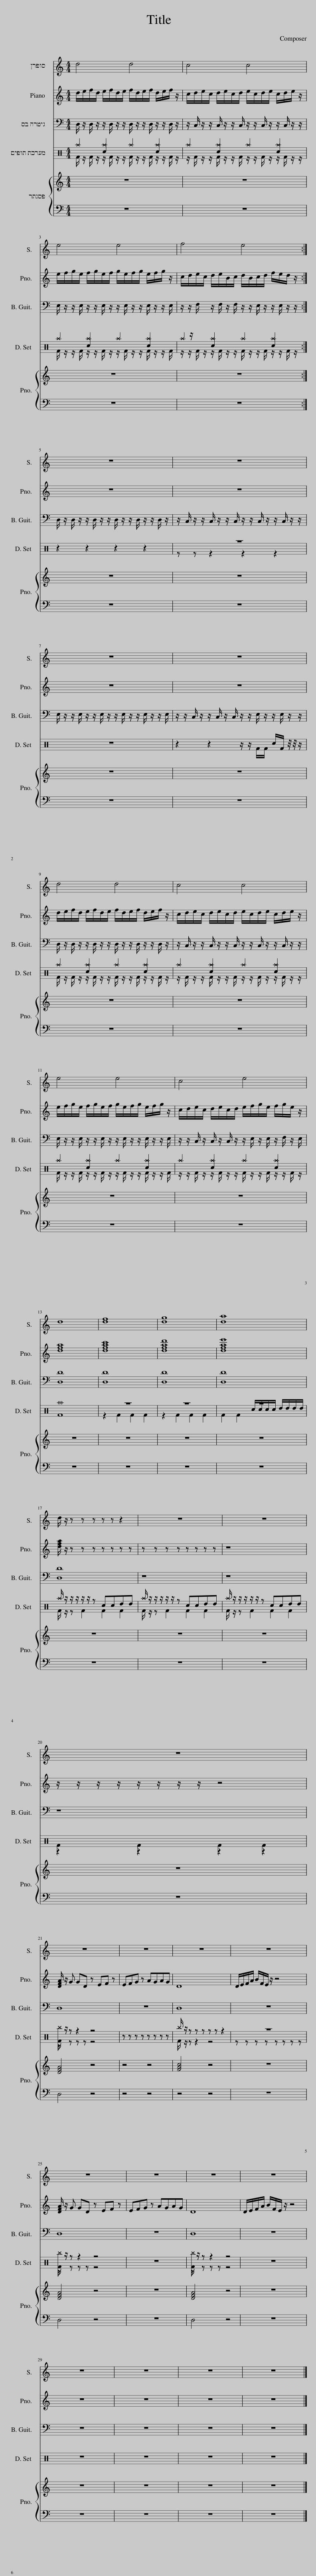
X:1
%%score 1 2 3 ( 4 5 ) { 6 | 7 }
L:1/8
M:4/4
I:linebreak $
K:C
V:1 treble
V:2 treble
V:3 bass transpose=-12
V:4 perc
K:none
V:5 perc
K:none
V:6 treble
V:7 bass
V:1
 d4 d4 | c4 c4 |$ e4 e4 | f4 e4 :|$ z8 | %5
 z8 |$ z8 | z8 |$ d4 d4 | c4 c4 |$ %10
 e4 e4 | c4 e4 |$ d8 | [df]8 | [dg]8 | %15
 [da]8 |$ d/ z/ z z z z z z2 | z8 | z8 |$ z8 |$ %20
 z8 | z8 | z8 | z8 |$ z8 | %25
 z8 | z8 | z8 |$ z8 | z8 | %30
 z8 | z8 |] %32
V:2
 d/e/f/d/ e/f/d/e/ f/d/e/f/ d/e/f/ z/ | c/d/e/c/ d/e/c/d/ e/c/d/e/ c/d/e/ z/ |$ e/f/g/e/ f/g/e/f/ g/e/f/g/ e/f/g/ z/ | c/d/e/c/ d/e/B/c/ d/B/c/d/ f/e/d/ z/ :|$ z8 | %5
 z8 |$ z8 | z8 |$ d/e/f/d/ e/f/d/e/ f/d/e/f/ d/e/f/ z/ | c/d/e/c/ d/e/c/d/ e/c/d/e/ c/d/e/ z/ |$ %10
 e/f/g/e/ f/g/e/f/ g/e/f/g/ e/f/g/ z/ | c/d/e/c/ d/e/c/d/ e/f/g/e/ f/g/e/ z/ |$ [dfa]8 | [dfac']8 | [dfad']8 | %15
 [dfae']8 |$ [dfa]/ z/ z z z z z z z | z z z z z z z z | z8 |$ z/ z/ z/ z/ z/ z/ z/ z/ z4 |$ %20
 [DFA]/ z/ G GD z EF z | EFG z AGAG | D8 | D/E/F/A/ B/F/E/ z/ z4 |$ [DFA]/ z/ G GD z EF z | %25
 EFG z AGAG | D8 | D/E/F/A/ B/F/E/ z/ z4 |$ z8 | z8 | %30
 z8 | z8 |] %32
V:3
 D,/ z/ D,/ z/ z/ D,/ z/ z/ D,/ z/ z/ D,/ z/ z/ D,/ z/ | z/ C,/ z/ z/ C,/ z/ z/ C,/ z/ z/ C,/ z/ z/ C,/ z/ z/ |$ E,/ z/ z/ E,/ z/ z/ E,/ z/ z/ E,/ z/ z/ E,/ z/ z/ E,/ | z/ z/ F,/ z/ z/ F,/ z/ F,/ z/ z/ E,/ z/ z/ E,/ z/ z/ :|$ D,/ z/ D,/ z/ z/ D,/ z/ z/ D,/ z/ z/ D,/ z/ z/ D,/ z/ | %5
 z/ C,/ z/ z/ C,/ z/ z/ C,/ z/ z/ C,/ z/ z/ C,/ z/ z/ |$ E,/ z/ z/ E,/ z/ z/ E,/ z/ z/ E,/ z/ z/ E,/ z/ z/ E,/ | z/ z/ C,/ z/ z/ C,/ z/ C,/ z/ z/ E,/ z/ z/ E,/ z/ z/ |$ D,/ z/ D,/ z/ z/ D,/ z/ z/ D,/ z/ z/ D,/ z/ z/ D,/ z/ | z/ C,/ z/ z/ C,/ z/ z/ C,/ z/ z/ C,/ z/ z/ C,/ z/ z/ |$ %10
 E,/ z/ z/ E,/ z/ z/ E,/ z/ z/ E,/ z/ z/ E,/ z/ z/ E,/ | z/ z/ C,/ z/ C,/ z/ C,/ z/ z/ E,/ z/ E,/ z/ F,/ z/ E,/ |$ [D,D]8 | [D,D]8 | [D,D]8 | %15
 [D,D]8 |$ [D,D]8 | z8 | z8 |$ z8 |$ %20
 D,8 | z8 | D,8 | z8 |$ D,8 | %25
 z8 | D,8 | z8 |$ z8 | z8 | %30
 z8 | z8 |] %32
V:4
 ^a2 [c^a]2 ^a2 [c^a]2 | ^a2 [c^a]2 ^a2 [c^a]2 |$ ^a2 [c^a]2 ^a2 [c^a]2 | ^a2 [c^a]2 ^a2 [c^a]2 :|$ z2 z2 z2 z2 | %5
 z8 |$ z8 | z2 z2 z/ z/ F/F/ c/F/ z/4 z/4 z/ |$ ^a2 [c^a]2 ^a2 [c^a]2 | ^a2 [c^a]2 ^a2 [c^a]2 |$ %10
 ^a2 [c^a]2 ^a2 [c^a]2 | ^a2 [c^a]2 ^a2 [c^a]2 |$ ^a8 | z8 | z8 | %15
 z8 |$ ^a/ z/ z/ z/ z/ z/ z ccdd | ^a/ z/ z/ z/ z/ z/ z ccdd | ^a/ z/ z/ z/ z/ z/ z ccdd |$ F2 F2 F2 F2 |$ %20
 [F^b]/ z/ z z2 z4 | z z z z z z z z | ^b/ z/ z z z z z z2 | z8 |$ [F^b]/ z/ z z2 z4 | %25
 z8 | [F^b]/ z/ z z2 z4 | z8 |$ z8 | z8 | %30
 z8 | z8 |] %32
V:5
 F/ z/ F/ z/ z/ F/ z/ z/ F/ z/ z/ F/ z/ z/ F/ z/ | z/ F/ z/ z/ F/ z/ z/ F/ z/ z/ F/ z/ z/ F/ z/ z/ |$ F/ z/ z/ F/ z/ z/ F/ z/ z/ F/ z/ z/ F/ z/ z/ F/ | z/ z/ F/ z/ z/ F/ z/ z/ F/ z/ z/ F/ z/ z/ F/ z/ :|$ x8 | %5
 z z z2 z2 z2 |$ x8 | x8 |$ F/ z/ F/ z/ z/ F/ z/ z/ F/ z/ z/ F/ z/ z/ F/ z/ | z/ F/ z/ z/ F/ z/ z/ F/ z/ z/ F/ z/ z/ F/ z/ z/ |$ %10
 F/ z/ z/ F/ z/ z/ F/ z/ z/ F/ z/ z/ F/ z/ z/ F/ | z/ z/ F/ z/ z/ F/ z/ z/ F/ z/ z/ F/ z/ z/ F/ z/ |$ F8 | z2 F2 F2 F2 | z2 F2 F2 F2 | %15
 F2 F2 c/c/c/c/ d/d/d/d/ |$ F/ z/ z F2 F2 F2 | F/ z/ z F2 F2 F2 | F/ z/ z F2 F2 F2 |$ z2 z2 z2 z2 |$ %20
 z z z z z4 | x8 | F/ z/ z z2 z4 | z z z z z z z z |$ z z z z z4 | %25
 x8 | z z z z z4 | x8 |$ x8 | x8 | %30
 x8 | x8 |] %32
V:6
 z8 | z8 |$ z8 | z8 :|$ z8 | %5
 z8 |$ z8 | z8 |$ z8 | z8 |$ %10
 z8 | z8 |$ z8 | z8 | z8 | %15
 z8 |$ z8 | z8 | z8 |$ z8 |$ %20
 [DFA]4 z4 | z4 z4 | [FAc]4 z4 | z8 |$ [DFA]4 z4 | %25
 z8 | [DFA]4 z4 | z8 |$ z8 | z8 | %30
 z8 | z8 |] %32
V:7
 z8 | z8 |$ z8 | z8 :|$ z8 | %5
 z8 |$ z8 | z8 |$ z8 | z8 |$ %10
 z8 | z8 |$ z8 | z8 | z8 | %15
 z8 |$ z8 | z8 | z8 |$ z8 |$ %20
 D,4 z4 | z4 z4 | z4 z4 | z8 |$ D,4 z4 | %25
 z8 | D,4 z4 | z8 |$ z8 | z8 | %30
 z8 | z8 |] %32
